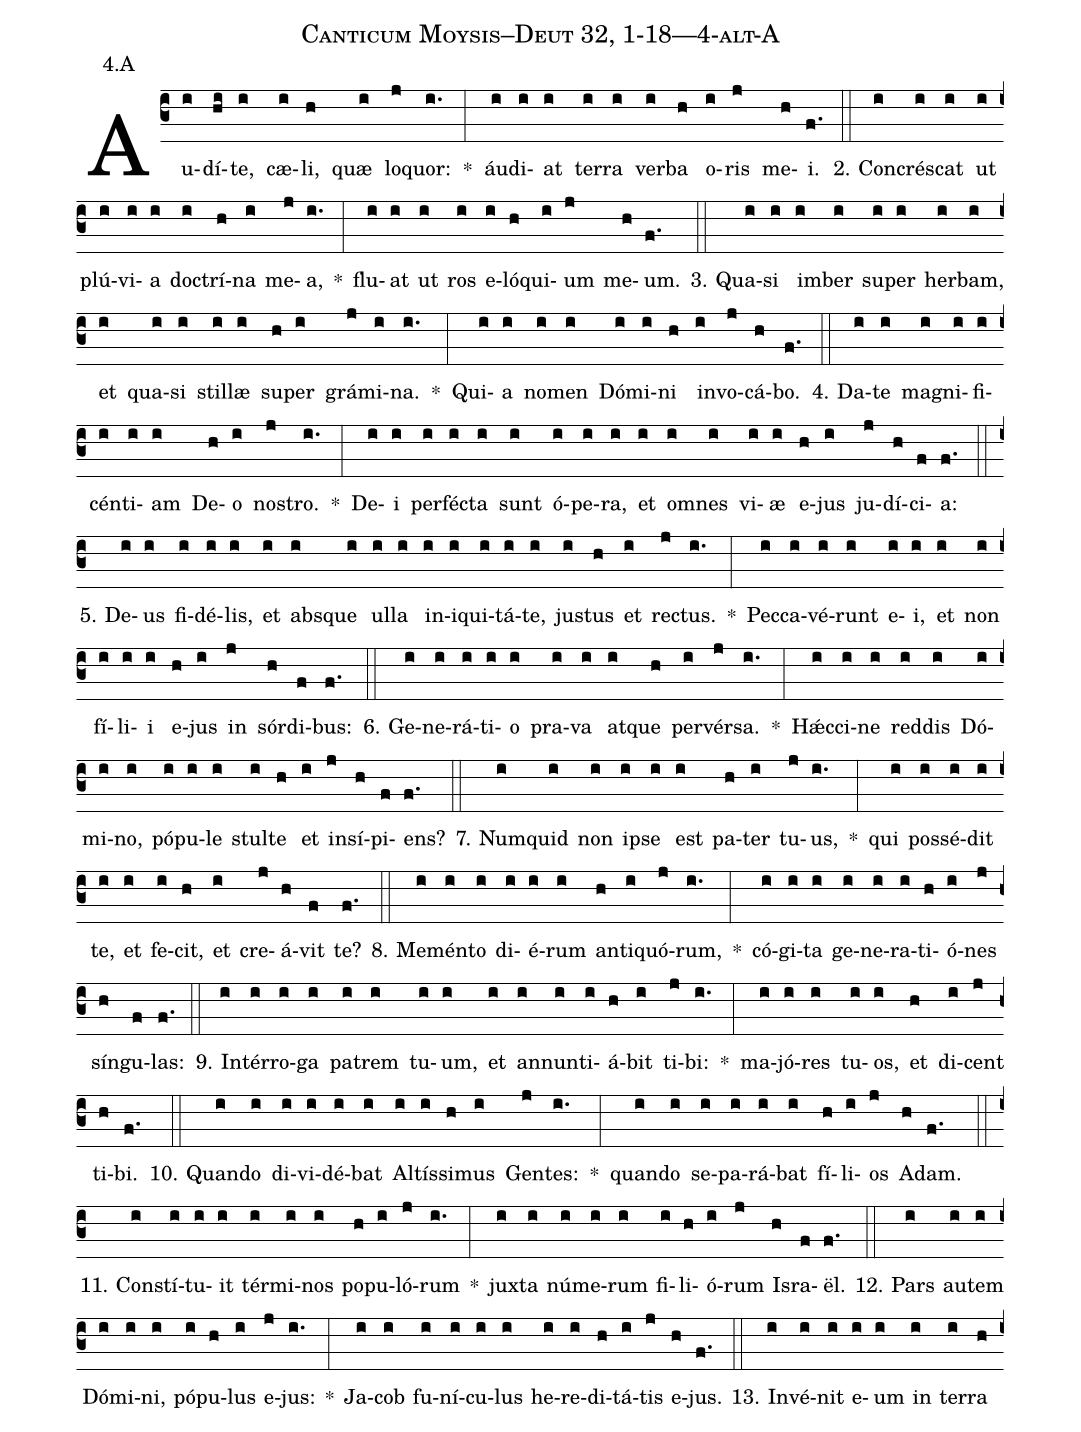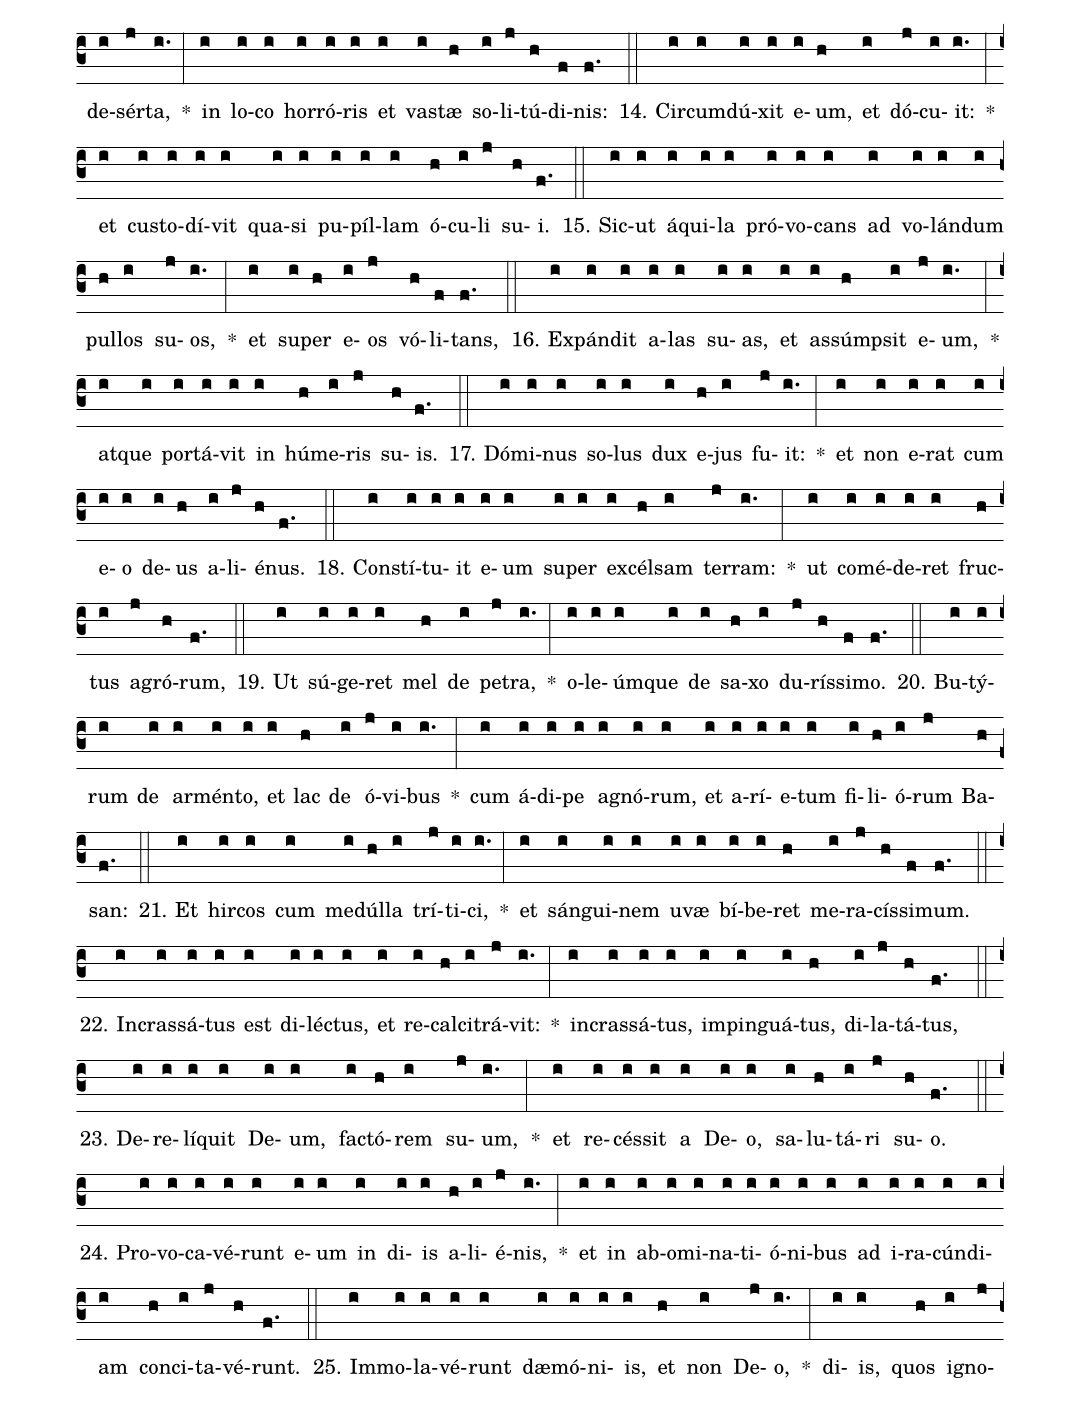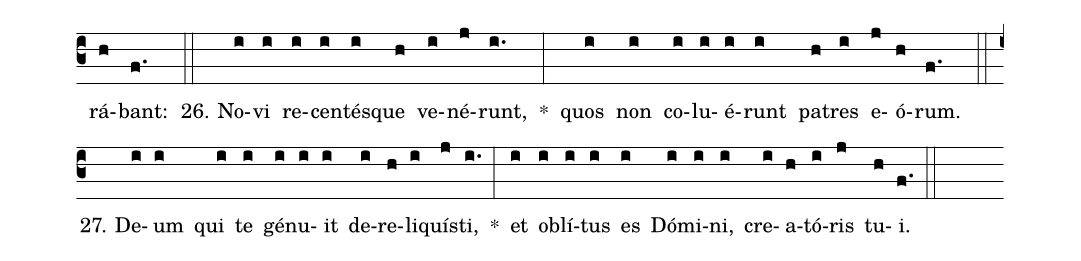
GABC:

name: Canticum Moysis--Deut 32, 1-18---4-alt-A;
annotation: 4.A;
%%
(c3)Au(i)dí(hi)te,(i) cæ(i)li,(h) quæ(i) lo(j)quor:(i.) *(:) áu(i)di(i)at(i) ter(i)ra(i) ver(i)ba(h) o(i)ris(j) me(h)i.(f.) (::)
2. Con(i)crés(i)cat(i) ut(i) plú(i)vi(i)a(i) doc(i)trí(h)na(i) me(j)a,(i.) *(:) flu(i)at(i) ut(i) ros(i) e(i)ló(h)qui(i)um(j) me(h)um.(f.) (::)
3. Qua(i)si(i) im(i)ber(i) su(i)per(i) her(i)bam,(i) et(i) qua(i)si(i) stil(i)læ(i) su(h)per(i) grá(j)mi(i)na.(i.) *(:) Qui(i)a(i) no(i)men(i) Dó(i)mi(i)ni(h) in(i)vo(j)cá(h)bo.(f.) (::)
4. Da(i)te(i) ma(i)gni(i)fi(i)cén(i)ti(i)am(i) De(h)o(i) nos(j)tro.(i.) *(:) De(i)i(i) per(i)féc(i)ta(i) sunt(i) ó(i)pe(i)ra,(i) et(i) om(i)nes(i) vi(i)æ(i) e(h)jus(i) ju(j)dí(h)ci(f)a:(f.) (::)
5. De(i)us(i) fi(i)dé(i)lis,(i) et(i) abs(i)que(i) ul(i)la(i) in(i)i(i)qui(i)tá(i)te,(i) jus(i)tus(h) et(i) rec(j)tus.(i.) *(:) Pec(i)ca(i)vé(i)runt(i) e(i)i,(i) et(i) non(i) fí(i)li(i)i(i) e(h)jus(i) in(j) sór(h)di(f)bus:(f.) (::)
6. Ge(i)ne(i)rá(i)ti(i)o(i) pra(i)va(i) at(i)que(h) per(i)vér(j)sa.(i.) *(:) Hǽc(i)ci(i)ne(i) red(i)dis(i) Dó(i)mi(i)no,(i) pó(i)pu(i)le(i) stul(i)te(h) et(i) in(j)sí(h)pi(f)ens?(f.) (::)
7. Num(i)quid(i) non(i) ip(i)se(i) est(i) pa(h)ter(i) tu(j)us,(i.) *(:) qui(i) pos(i)sé(i)dit(i) te,(i) et(i) fe(i)cit,(h) et(i) cre(j)á(h)vit(f) te?(f.) (::)
8. Me(i)mén(i)to(i) di(i)é(i)rum(i) an(h)ti(i)quó(j)rum,(i.) *(:) có(i)gi(i)ta(i) ge(i)ne(i)ra(i)ti(h)ó(i)nes(j) sín(h)gu(f)las:(f.) (::)
9. In(i)tér(i)ro(i)ga(i) pa(i)trem(i) tu(i)um,(i) et(i) an(i)nun(i)ti(i)á(h)bit(i) ti(j)bi:(i.) *(:) ma(i)jó(i)res(i) tu(i)os,(i) et(h) di(i)cent(j) ti(h)bi.(f.) (::)
10. Quan(i)do(i) di(i)vi(i)dé(i)bat(i) Al(i)tís(i)si(h)mus(i) Gen(j)tes:(i.) *(:) quan(i)do(i) se(i)pa(i)rá(i)bat(i) fí(h)li(i)os(j) A(h)dam.(f.) (::)
11. Con(i)stí(i)tu(i)it(i) tér(i)mi(i)nos(i) po(h)pu(i)ló(j)rum(i.) *(:) jux(i)ta(i) nú(i)me(i)rum(i) fi(i)li(h)ó(i)rum(j) Is(h)ra(f)ël.(f.) (::)
12. Pars(i) au(i)tem(i) Dó(i)mi(i)ni,(i) pó(i)pu(h)lus(i) e(j)jus:(i.) *(:) Ja(i)cob(i) fu(i)ní(i)cu(i)lus(i) he(i)re(i)di(h)tá(i)tis(j) e(h)jus.(f.) (::)
13. In(i)vé(i)nit(i) e(i)um(i) in(i) ter(i)ra(h) de(i)sér(j)ta,(i.) *(:) in(i) lo(i)co(i) hor(i)ró(i)ris(i) et(i) vas(i)tæ(h) so(i)li(j)tú(h)di(f)nis:(f.) (::)
14. Cir(i)cum(i)dú(i)xit(i) e(i)um,(h) et(i) dó(j)cu(i)it:(i.) *(:) et(i) cus(i)to(i)dí(i)vit(i) qua(i)si(i) pu(i)píl(i)lam(i) ó(h)cu(i)li(j) su(h)i.(f.) (::)
15. Sic(i)ut(i) á(i)qui(i)la(i) pró(i)vo(i)cans(i) ad(i) vo(i)lán(i)dum(i) pul(h)los(i) su(j)os,(i.) *(:) et(i) su(i)per(h) e(i)os(j) vó(h)li(f)tans,(f.) (::)
16. Ex(i)pán(i)dit(i) a(i)las(i) su(i)as,(i) et(i) as(i)súmp(h)sit(i) e(j)um,(i.) *(:) at(i)que(i) por(i)tá(i)vit(i) in(i) hú(h)me(i)ris(j) su(h)is.(f.) (::)
17. Dó(i)mi(i)nus(i) so(i)lus(i) dux(i) e(h)jus(i) fu(j)it:(i.) *(:) et(i) non(i) e(i)rat(i) cum(i) e(i)o(i) de(i)us(h) a(i)li(j)é(h)nus.(f.) (::)
18. Con(i)stí(i)tu(i)it(i) e(i)um(i) su(i)per(i) ex(i)cél(h)sam(i) ter(j)ram:(i.) *(:) ut(i) com(i)é(i)de(i)ret(i) fruc(h)tus(i) a(j)gró(h)rum,(f.) (::)
19. Ut(i) sú(i)ge(i)ret(i) mel(h) de(i) pe(j)tra,(i.) *(:) o(i)le(i)úm(i)que(i) de(i) sa(h)xo(i) du(j)rís(h)si(f)mo.(f.) (::)
20. Bu(i)tý(i)rum(i) de(i) ar(i)mén(i)to,(i) et(i) lac(h) de(i) ó(j)vi(i)bus(i.) *(:) cum(i) á(i)di(i)pe(i) a(i)gnó(i)rum,(i) et(i) a(i)rí(i)e(i)tum(i) fi(i)li(h)ó(i)rum(j) Ba(h)san:(f.) (::)
21. Et(i) hir(i)cos(i) cum(i) me(i)dúl(h)la(i) trí(j)ti(i)ci,(i.) *(:) et(i) sán(i)gui(i)nem(i) u(i)væ(i) bí(i)be(i)ret(h) me(i)ra(j)cís(h)si(f)mum.(f.) (::)
22. In(i)cras(i)sá(i)tus(i) est(i) di(i)léc(i)tus,(i) et(i) re(i)cal(h)ci(i)trá(j)vit:(i.) *(:) in(i)cras(i)sá(i)tus,(i) im(i)pin(i)guá(i)tus,(h) di(i)la(j)tá(h)tus,(f.) (::)
23. De(i)re(i)lí(i)quit(i) De(i)um,(i) fac(i)tó(h)rem(i) su(j)um,(i.) *(:) et(i) re(i)cés(i)sit(i) a(i) De(i)o,(i) sa(i)lu(h)tá(i)ri(j) su(h)o.(f.) (::)
24. Pro(i)vo(i)ca(i)vé(i)runt(i) e(i)um(i) in(i) di(i)is(i) a(h)li(i)é(j)nis,(i.) *(:) et(i) in(i) ab(i)o(i)mi(i)na(i)ti(i)ó(i)ni(i)bus(i) ad(i) i(i)ra(i)cún(i)di(i)am(i) con(h)ci(i)ta(j)vé(h)runt.(f.) (::)
25. Im(i)mo(i)la(i)vé(i)runt(i) dæ(i)mó(i)ni(i)is,(i) et(h) non(i) De(j)o,(i.) *(:) di(i)is,(i) quos(h) i(i)gno(j)rá(h)bant:(f.) (::)
26. No(i)vi(i) re(i)cen(i)tés(i)que(h) ve(i)né(j)runt,(i.) *(:) quos(i) non(i) co(i)lu(i)é(i)runt(i) pa(h)tres(i) e(j)ó(h)rum.(f.) (::)
27. De(i)um(i) qui(i) te(i) gé(i)nu(i)it(i) de(i)re(h)li(i)quís(j)ti,(i.) *(:) et(i) ob(i)lí(i)tus(i) es(i) Dó(i)mi(i)ni,(i) cre(i)a(h)tó(i)ris(j) tu(h)i.(f.) (::)
